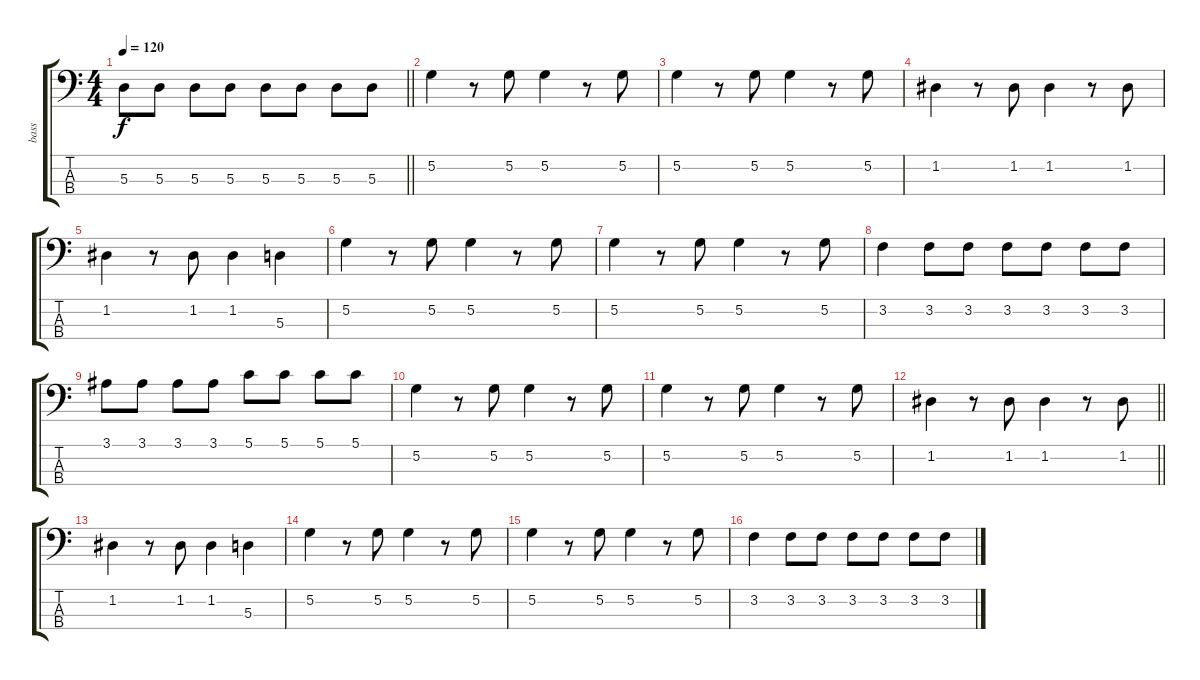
\track ("bass" "bass") {instrument electricbassfinger}
\staff {score tabs}
\tuning (G2 D2 A1 E1) {hide}
\ts (4 4)
\tempo 120
\clef f4
\barLineRight lightlight
\ks c
5.3.8{dy f} 5.3.8 5.3.8 5.3.8 5.3.8 5.3.8 5.3.8 5.3.8 |
5.2.4 r.8 5.2.8 5.2.4 r.8 5.2.8 |
5.2.4 r.8 5.2.8 5.2.4 r.8 5.2.8 |
1.2.4 r.8 1.2.8 1.2.4 r.8 1.2.8 |
1.2.4 r.8 1.2.8 1.2.4 5.3.4 |
5.2.4 r.8 5.2.8 5.2.4 r.8 5.2.8 |
5.2.4 r.8 5.2.8 5.2.4 r.8 5.2.8 |
3.2.4 3.2.8 3.2.8 3.2.8 3.2.8 3.2.8 3.2.8 |
3.1.8 3.1.8 3.1.8 3.1.8 5.1.8 5.1.8 5.1.8 5.1.8 |
5.2.4 r.8 5.2.8 5.2.4 r.8 5.2.8 |
5.2.4 r.8 5.2.8 5.2.4 r.8 5.2.8 |
\barLineRight lightlight
1.2.4 r.8 1.2.8 1.2.4 r.8 1.2.8 |
1.2.4 r.8 1.2.8 1.2.4 5.3.4 |
5.2.4 r.8 5.2.8 5.2.4 r.8 5.2.8 |
5.2.4 r.8 5.2.8 5.2.4 r.8 5.2.8 |
3.2.4 3.2.8 3.2.8 3.2.8 3.2.8 3.2.8 3.2.8
